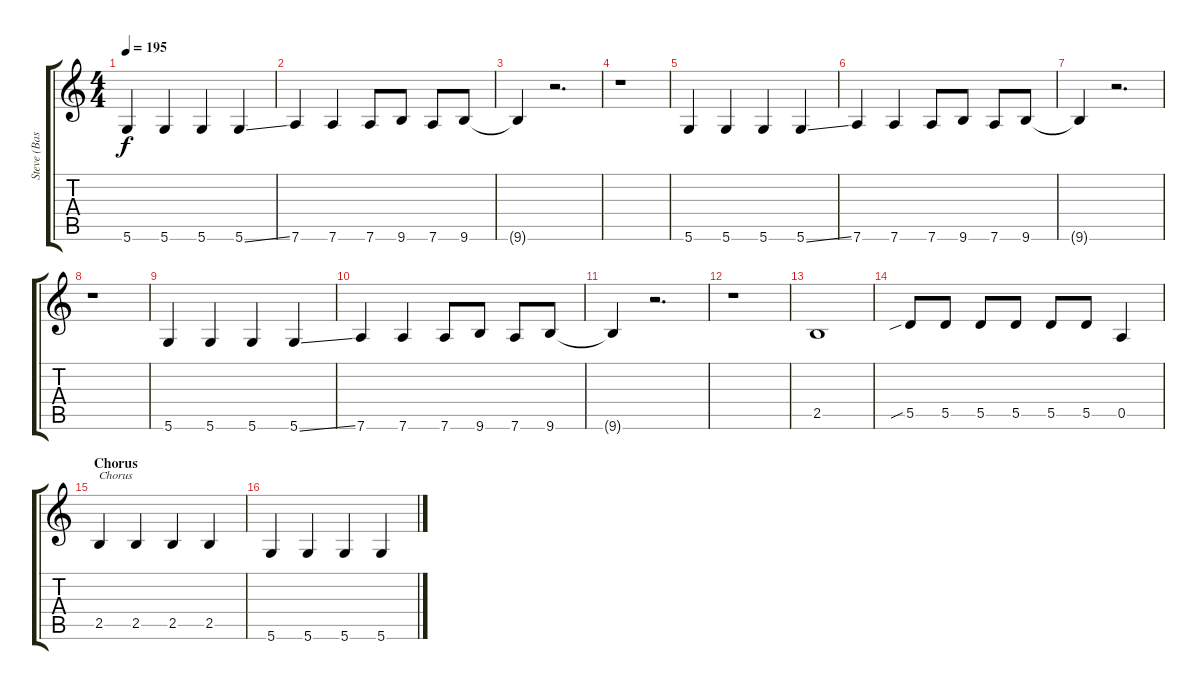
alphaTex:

\track ("Steve (Bass)" "Steve (Bas") {instrument acousticbass}
\staff {score tabs}
\tuning (E4 B3 G3 D3 A2 D2) {hide}
\ts (4 4)
\tempo 195
\clef g2
\ks c
5.6.4{dy f} 5.6.4 5.6.4 5.6{ss}.4 |
7.6.4 7.6.4 7.6.8 9.6.8 7.6.8 9.6.8 |
9.6{t}.4 r.2{d} |
r.1 |
5.6.4 5.6.4 5.6.4 5.6{ss}.4 |
7.6.4 7.6.4 7.6.8 9.6.8 7.6.8 9.6.8 |
9.6{t}.4 r.2{d} |
r.1 |
5.6.4 5.6.4 5.6.4 5.6{ss}.4 |
7.6.4 7.6.4 7.6.8 9.6.8 7.6.8 9.6.8 |
9.6{t}.4 r.2{d} |
r.1 |
2.5.1 |
5.5{sib}.8 5.5.8 5.5.8 5.5.8 5.5.8 5.5.8 0.5.4 |
\section ("" "Chorus")
2.5.4{txt "Chorus"} 2.5.4 2.5.4 2.5.4 |
5.6.4 5.6.4 5.6.4 5.6.4
